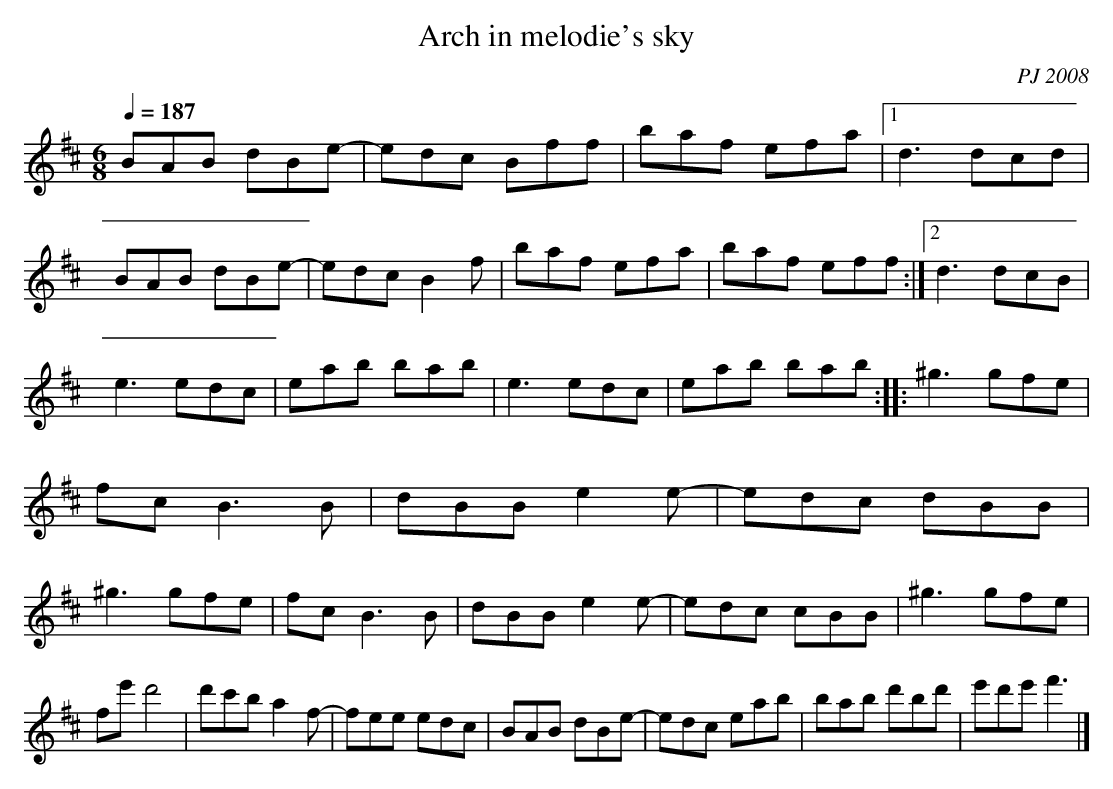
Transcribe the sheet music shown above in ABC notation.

X:1     %Music
T:Arch in melodie's sky     %Tune name
C:PJ 2008     %Tune composer
Q:1/4=187     %Tempo
V:1     %
     %!STAVE 0 'MŽlodie' @
     %!INSTR 'Piano 1' 0 0 @
M:6/8     %Meter
L:1/8     %
K:D
BAB dBe-|edc Bff |baf efa |[1d3 dcd |BAB dBe-|edc B2 f |baf efa |baf eff :|[2d3 dcB |e3 edc |eab bab |e3 edc |eab bab ::^g3 gfe |fc B3 B |dBB e2 e-|edc dBB |^g3 gfe |fc B3 B |dBB e2 e-|edc cBB |^g3 gfe |
fe' d'4 |d'c'b a2 f-|fee edc |BAB dBe-|edc eab |bab d'bd' |e'd'e' f'3 |]
     %End of file
